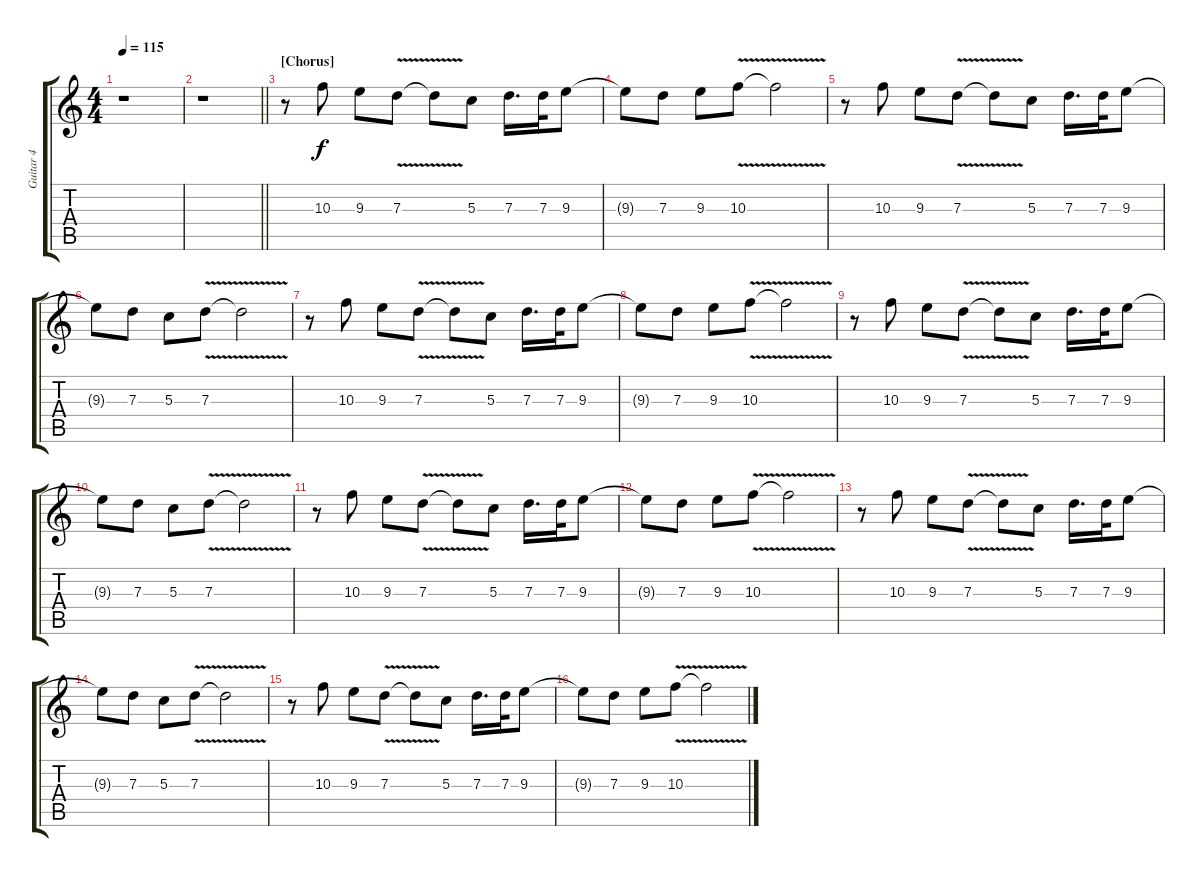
\track ("Guitar 4" "Guitar 4") {instrument electricguitarjazz}
\staff {score tabs}
\tuning (E4 B3 G3 D3 A2 E2) {hide}
\ts (4 4)
\tempo 115
\clef g2
\ks c
r.1{dy f} |
\barLineRight lightlight
r.1 |
\section ("" "[Chorus]")
r.8 10.3.8 9.3.8 7.3{v}.8 7.3{t}.8 5.3.8 7.3.16{d} 7.3.32 9.3.8 |
9.3{t}.8 7.3.8 9.3.8 10.3{v}.8 10.3{t}.2 |
r.8 10.3.8 9.3.8 7.3{v}.8 7.3{t}.8 5.3.8 7.3.16{d} 7.3.32 9.3.8 |
9.3{t}.8 7.3.8 5.3.8 7.3{v}.8 7.3{t}.2 |
r.8 10.3.8 9.3.8 7.3{v}.8 7.3{t}.8 5.3.8 7.3.16{d} 7.3.32 9.3.8 |
9.3{t}.8 7.3.8 9.3.8 10.3{v}.8 10.3{t}.2 |
r.8 10.3.8 9.3.8 7.3{v}.8 7.3{t}.8 5.3.8 7.3.16{d} 7.3.32 9.3.8 |
9.3{t}.8 7.3.8 5.3.8 7.3{v}.8 7.3{t}.2 |
r.8 10.3.8 9.3.8 7.3{v}.8 7.3{t}.8 5.3.8 7.3.16{d} 7.3.32 9.3.8 |
9.3{t}.8 7.3.8 9.3.8 10.3{v}.8 10.3{t}.2 |
r.8 10.3.8 9.3.8 7.3{v}.8 7.3{t}.8 5.3.8 7.3.16{d} 7.3.32 9.3.8 |
9.3{t}.8 7.3.8 5.3.8 7.3{v}.8 7.3{t}.2 |
r.8 10.3.8 9.3.8 7.3{v}.8 7.3{t}.8 5.3.8 7.3.16{d} 7.3.32 9.3.8 |
9.3{t}.8 7.3.8 9.3.8 10.3{v}.8 10.3{t}.2
